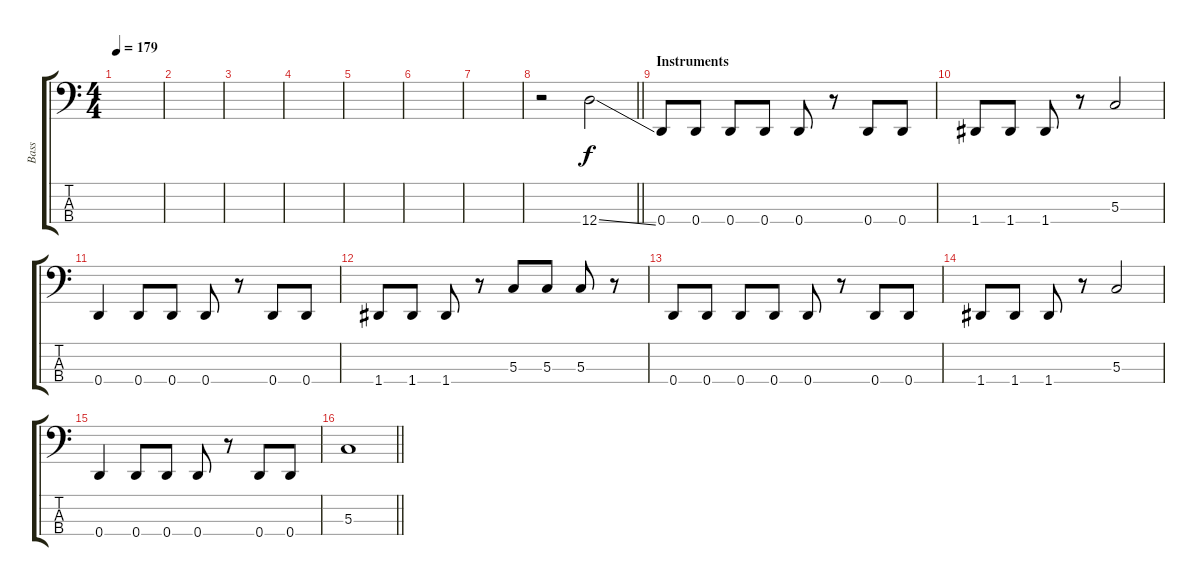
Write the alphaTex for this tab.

\track ("Bass" "Bass") {instrument electricbasspick}
\staff {score tabs}
\tuning (F2 C2 G1 D1) {hide}
\ts (4 4)
\tempo 179
\clef f4
\ks c
|
|
|
|
|
|
|
\barLineRight lightlight
r.2 12.4{ss}.2 |
\section ("" "Instruments")
0.4.8 0.4.8 0.4.8 0.4.8 0.4.8 r.8 0.4.8 0.4.8 |
1.4.8 1.4.8 1.4.8 r.8 5.3.2 |
0.4.4 0.4.8 0.4.8 0.4.8 r.8 0.4.8 0.4.8 |
1.4.8 1.4.8 1.4.8 r.8 5.3.8 5.3.8 5.3.8 r.8 |
0.4.8 0.4.8 0.4.8 0.4.8 0.4.8 r.8 0.4.8 0.4.8 |
1.4.8 1.4.8 1.4.8 r.8 5.3.2 |
0.4.4 0.4.8 0.4.8 0.4.8 r.8 0.4.8 0.4.8 |
\barLineRight lightlight
5.3.1
